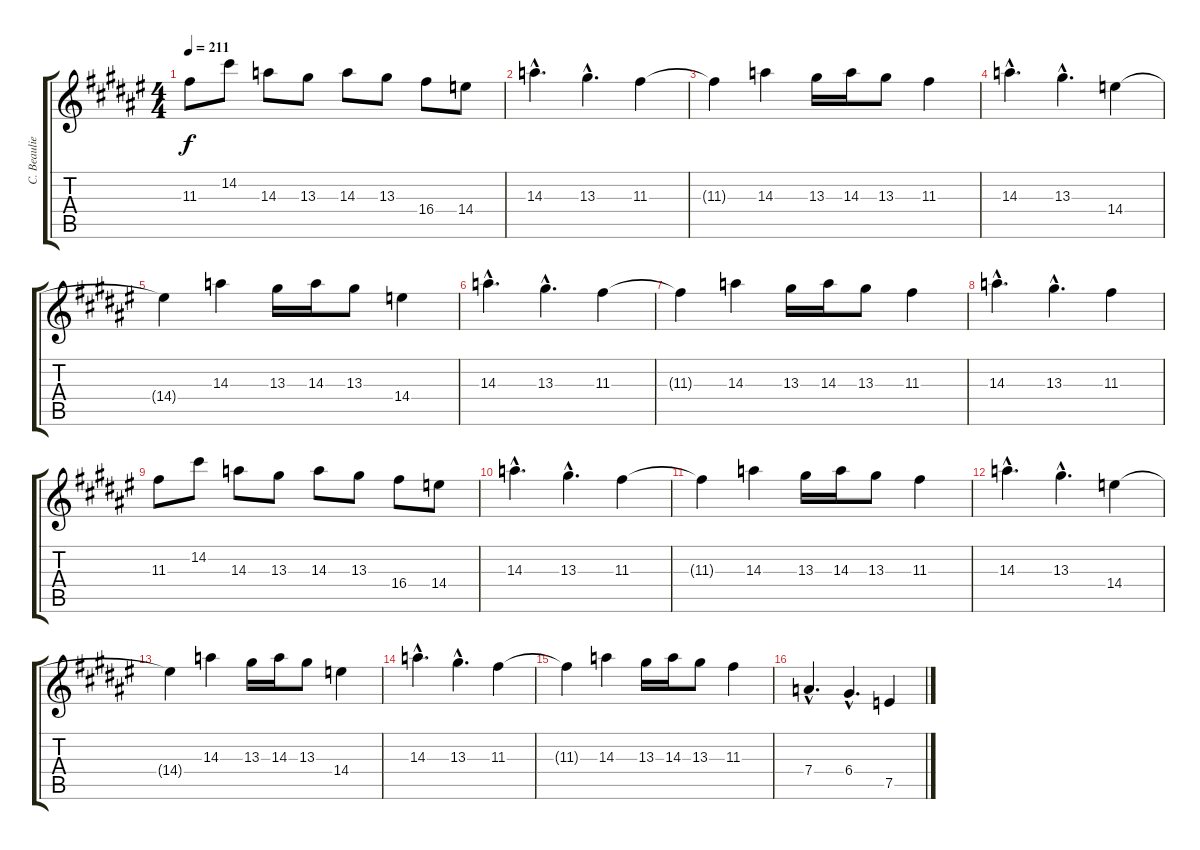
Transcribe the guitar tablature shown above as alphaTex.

\track ("C. Beaulieu" "C. Beaulie") {instrument distortionguitar}
\staff {score tabs}
\tuning (E4 B3 G3 D3 A2 D2) {hide}
\ts (4 4)
\tempo 211
\clef g2
\ks d#minor
11.3.8{dy f} 14.2.8 14.3.8 13.3.8 14.3.8 13.3.8 16.4.8 14.4.8 |
14.3{hac}.4{d} 13.3{hac}.4{d} 11.3.4 |
11.3{t}.4 14.3.4 13.3.16 14.3.16 13.3.8 11.3.4 |
14.3{hac}.4{d} 13.3{hac}.4{d} 14.4.4 |
14.4{t}.4 14.3.4 13.3.16 14.3.16 13.3.8 14.4.4 |
14.3{hac}.4{d} 13.3{hac}.4{d} 11.3.4 |
11.3{t}.4 14.3.4 13.3.16 14.3.16 13.3.8 11.3.4 |
14.3{hac}.4{d} 13.3{hac}.4{d} 11.3.4 |
11.3.8 14.2.8 14.3.8 13.3.8 14.3.8 13.3.8 16.4.8 14.4.8 |
14.3{hac}.4{d} 13.3{hac}.4{d} 11.3.4 |
11.3{t}.4 14.3.4 13.3.16 14.3.16 13.3.8 11.3.4 |
14.3{hac}.4{d} 13.3{hac}.4{d} 14.4.4 |
14.4{t}.4 14.3.4 13.3.16 14.3.16 13.3.8 14.4.4 |
14.3{hac}.4{d} 13.3{hac}.4{d} 11.3.4 |
11.3{t}.4 14.3.4 13.3.16 14.3.16 13.3.8 11.3.4 |
7.4{hac}.4{d} 6.4{hac}.4{d} 7.5.4
